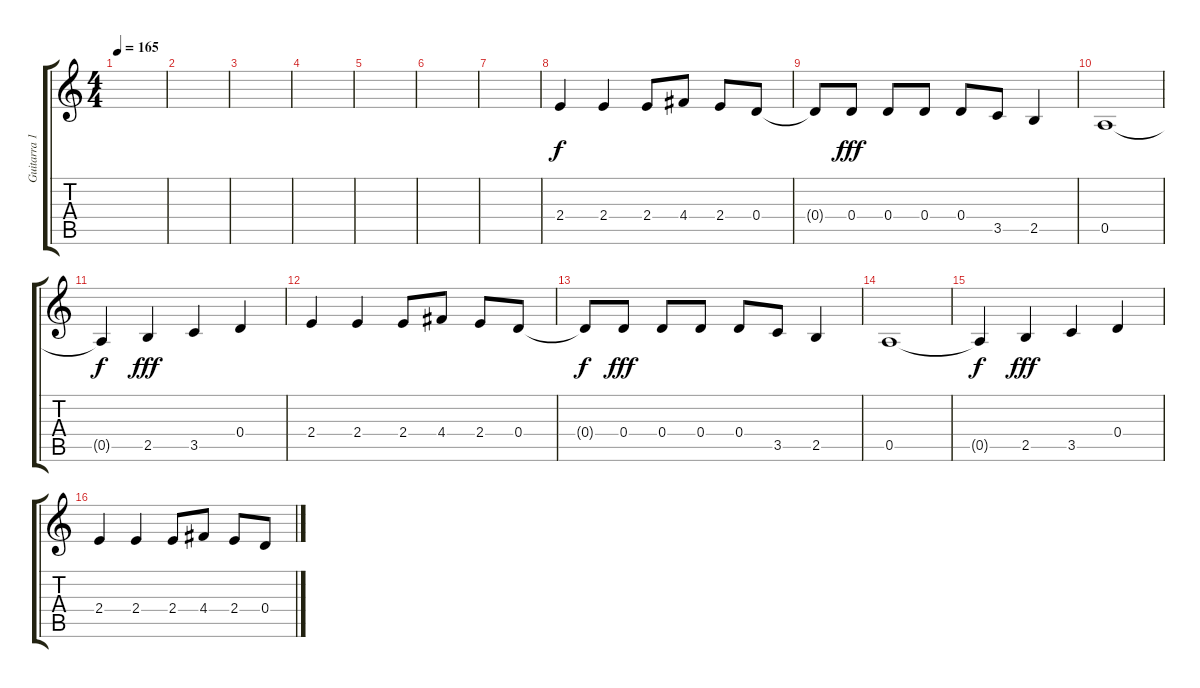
\track ("Guitarra 1 ( Lead )" "Guitarra 1") {instrument overdrivenguitar}
\staff {score tabs}
\tuning (E4 B3 G3 D3 A2 E2) {hide}
\ts (4 4)
\tempo 165
\clef g2
\ks c
|
|
|
|
|
|
|
2.4.4 2.4.4 2.4.8 4.4.8 2.4.8 0.4.8 |
0.4{t}.8{dy f} 0.4.8{dy fff} 0.4.8 0.4.8 0.4.8 3.5.8 2.5.4 |
0.5.1 |
0.5{t}.4{dy f} 2.5.4{dy fff} 3.5.4 0.4.4 |
2.4.4 2.4.4 2.4.8 4.4.8 2.4.8 0.4.8 |
0.4{t}.8{dy f} 0.4.8{dy fff} 0.4.8 0.4.8 0.4.8 3.5.8 2.5.4 |
0.5.1 |
0.5{t}.4{dy f} 2.5.4{dy fff} 3.5.4 0.4.4 |
2.4.4 2.4.4 2.4.8 4.4.8 2.4.8 0.4.8
